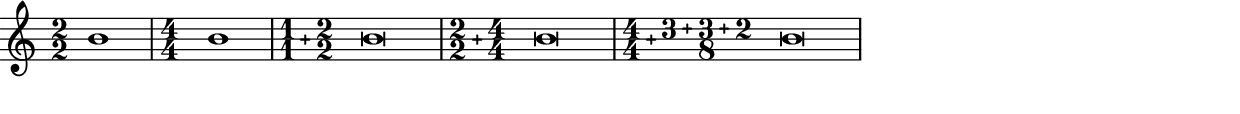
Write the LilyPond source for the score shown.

%% Generated by lilypond-book
%% Options: [exampleindent=10.16\mm,indent=0\mm,line-width=160\mm,paper-height=845.047\pt,paper-width=597.508\pt,papersize='(cons (* 597.508 pt) (* 845.047 pt))]
\include "lilypond-book-preamble.ly"


% ****************************************************************
% Start cut-&-pastable-section
% ****************************************************************

#(ly:set-option 'eps-box-padding 3.000000)



\paper {
  #(set-paper-size '(cons (* 597.508 pt) (* 845.047 pt)))
  indent = 0\mm
  line-width = 160\mm
  % offset the left padding, also add 1mm as lilypond creates cropped
  % images with a little space on the right
  line-width = #(- line-width (* mm  3.000000) (* mm 1))
}

\layout {
  
}




% ****************************************************************
% ly snippet:
% ****************************************************************
\sourcefilename "/lilypond-2.25.21/input/regression/compound-time-signature-style.ly"
\sourcefileline 0
\version "2.19.21"

\header {
    texidoc = "Simple-fraction components of a compound time signature are numeric regardless of the time signature style.
"
}

\relative {
  \compoundMeter #'(2 2) b'1
  \compoundMeter #'(4 4) b1
  \compoundMeter #'((1 1) (2 2)) b\breve
  \compoundMeter #'((2 2) (4 4)) b\breve
  \compoundMeter #'((4 4) (3 3 2 8)) b\breve
}



% ****************************************************************
% end ly snippet
% ****************************************************************
